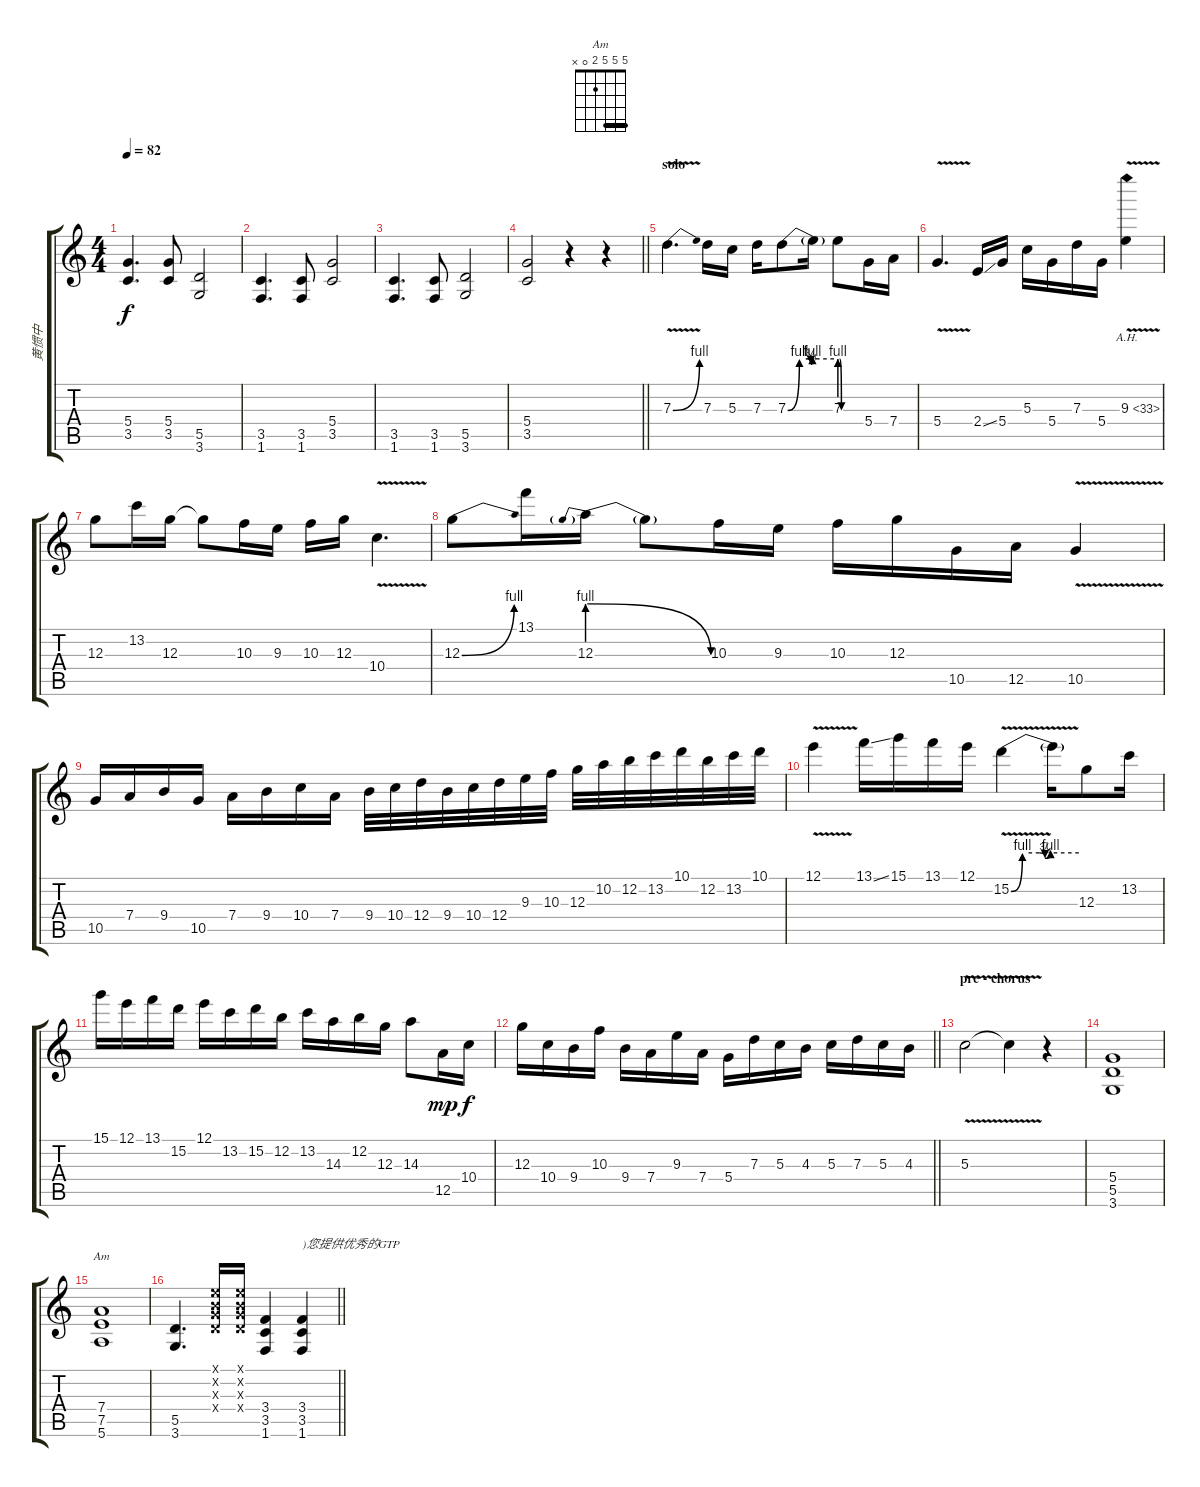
\track ("黄惯中" "黄惯中") {instrument distortionguitar}
\staff {score tabs}
\tuning (E4 B3 G3 D3 A2 E2) {hide}
\chord ("Am" 5 5 5 2 0 x) {barre 5}
\ts (4 4)
\tempo 82
\clef g2
\ks c
(5.4 3.5).4{d dy f} (5.4 3.5).8 (5.5 3.6).2 |
(3.5 1.6).4{d} (3.5 1.6).8 (5.4 3.5).2 |
(3.5 1.6).4{d} (3.5 1.6).8 (5.5 3.6).2 |
\barLineRight lightlight
(5.4 3.5).2 r.4 r.4 |
\section ("" "solo")
7.3{be (bend 0 0 60 4) v}.4{d volume 8 instrument distortionguitar} 7.3.16 5.3.16 7.3.16 7.3{be (custom 0 0 15 4 28 4 30 3 32 4 60 4)}.8 7.3{t}.16 7.3{be (custom 0 4 5 0 20 0 40 0 60 0)}.8 5.4.16 7.4.16 |
5.4{v}.4{d} 2.4{ss}.16 5.4.16 5.3.16 5.4.16 7.3.16 5.4.16 9.3{ah 24 v}.4 |
12.3.8 13.2.16 12.3.16 12.3{t}.8 10.3.16 9.3.16 10.3.16 12.3.16 10.4{v}.4{d} |
12.3{be (bend 0 0 60 4)}.8 13.1.16 12.3{be (prebendrelease 0 4 60 0)}.16 12.3{t}.8 10.3.16 9.3.16 10.3.16 12.3.16 10.5.16 12.5.16 10.5{v}.4 |
10.5.16 7.4.16 9.4.16 10.5.16 7.4.16 9.4.16 10.4.16 7.4.16 9.4.32 10.4.32 12.4.32 9.4.32 10.4.32 12.4.32 9.3.32 10.3.32 12.3.32 10.2.32 12.2.32 13.2.32 10.1.32 12.2.32 13.2.32 10.1.32 |
12.1{v}.4 13.1{ss}.16 15.1.16 13.1.16 12.1.16 15.2{be (custom 0 0 10 4 25 4 30 3 35 4 60 4) v}.4 15.2{t}.16 12.3.8 13.2.16 |
15.1.16 12.1.16 13.1.16 15.2.16 12.1.16 13.2.16 15.2.16 12.2.16 13.2.16 14.3.16 12.2.16 12.3.16 14.3.8 12.5.16{dy mp} 10.4.16{dy f} |
\barLineRight lightlight
12.3.16 10.4.16 9.4.16 10.3.16 9.4.16 7.4.16 9.3.16 7.4.16 5.4.16 7.3.16 5.3.16 4.3.16 5.3.16 7.3.16 5.3.16 4.3.16 |
\section ("" "pre - chorus")
5.3{v}.2 5.3{t}.4 r.4 |
(5.4 5.5 3.6).1{volume 5 instrument distortionguitar} |
(7.4 7.5 5.6).1{ch "Am"} |
\barLineRight lightlight
(5.5 3.6).4{d} (0.1{x} 0.2{x} 0.3{x} 0.4{x}).16 (0.1{x} 0.2{x} 0.3{x} 0.4{x}).16 (3.4 3.5 1.6).4 (3.4 3.5 1.6).4{txt ")您提供优秀的GTP"}
